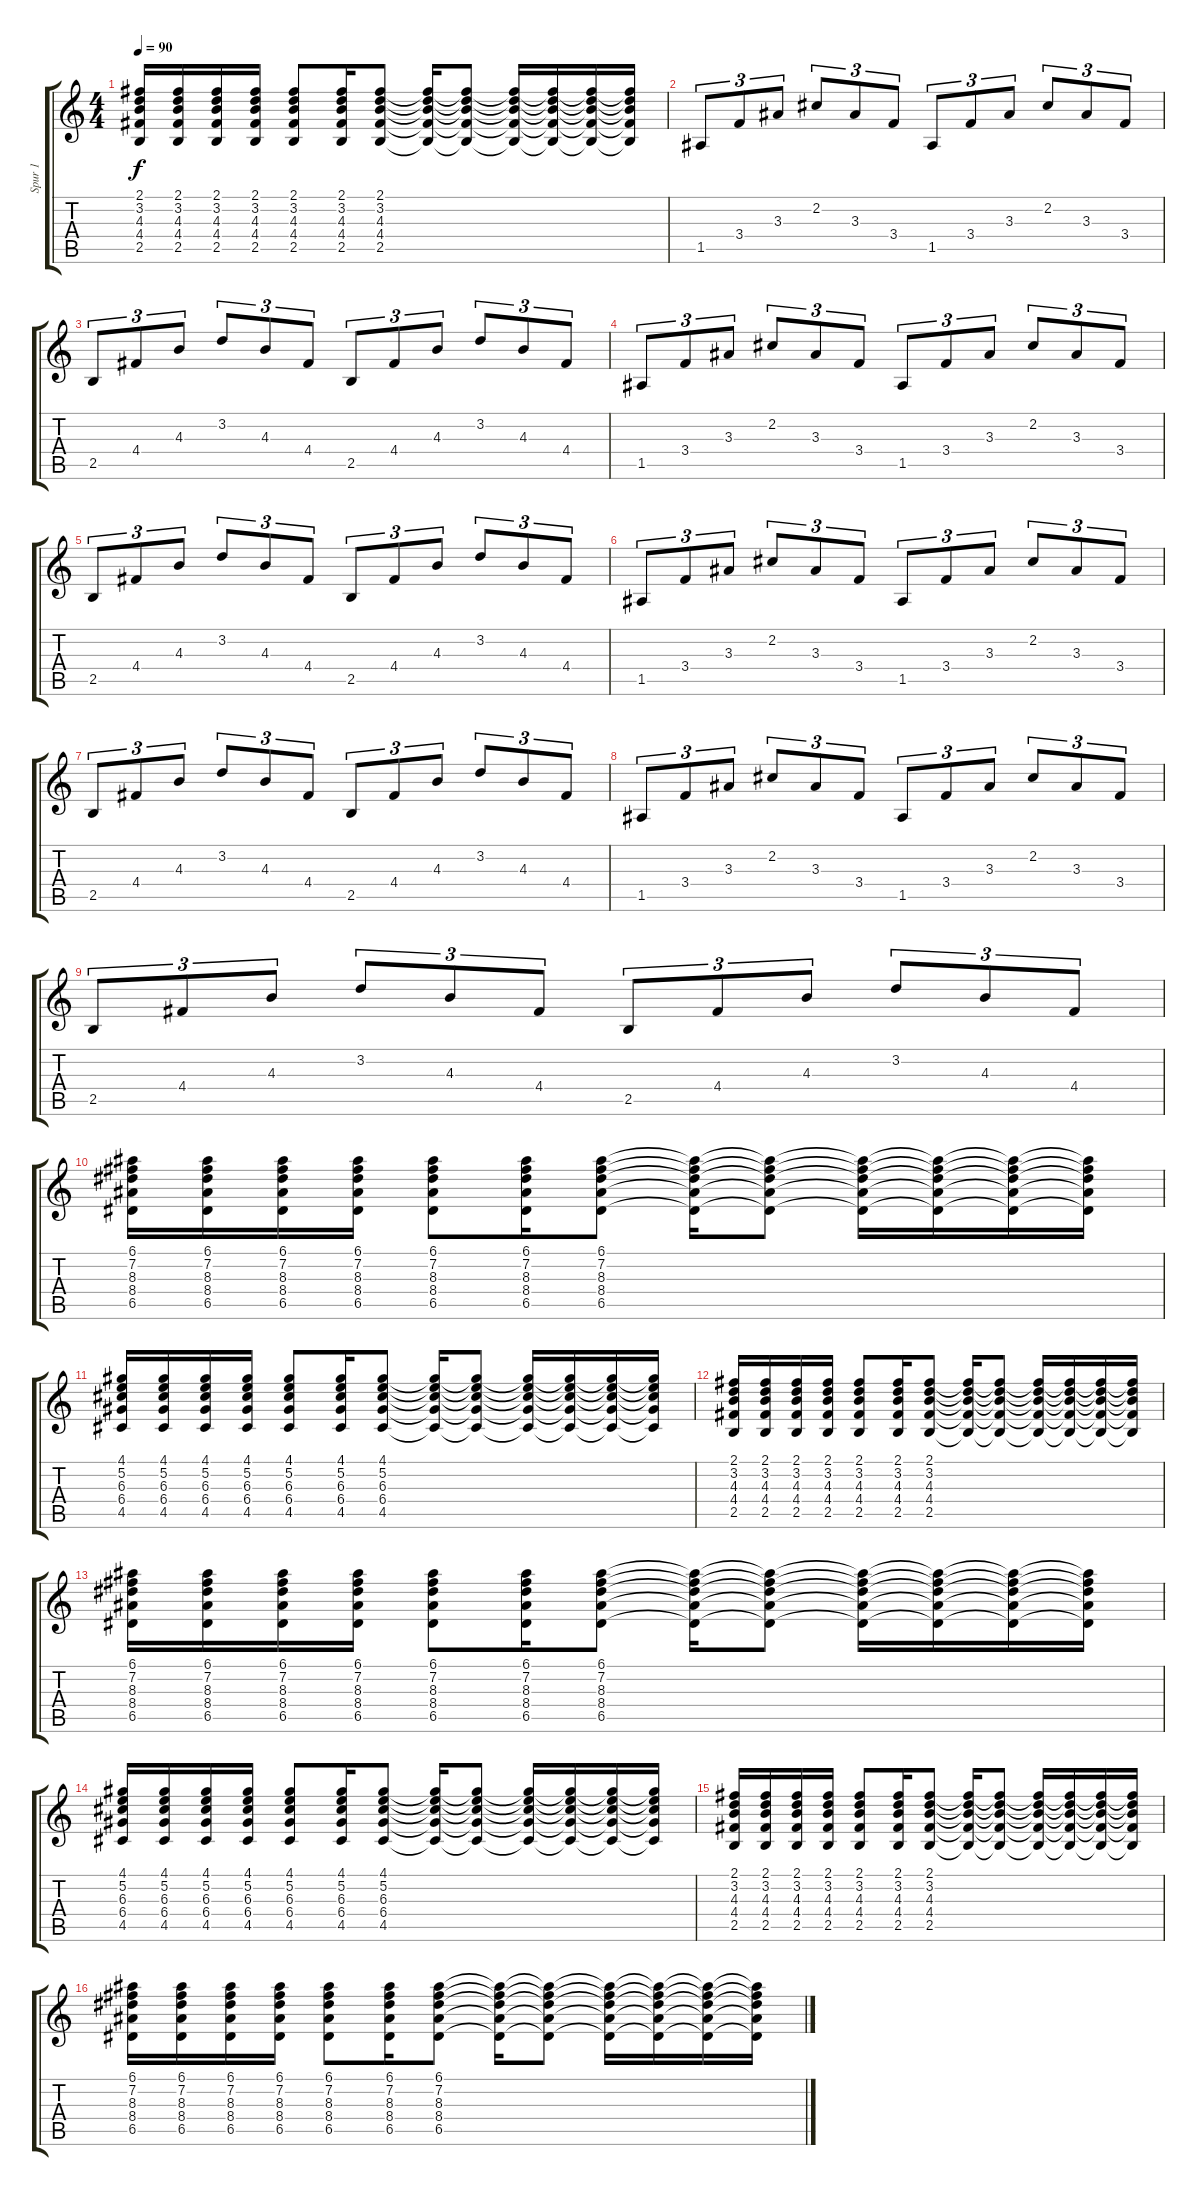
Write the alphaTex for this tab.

\track ("Spur 1" "Spur 1") {instrument acousticguitarnylon}
\staff {score tabs}
\tuning (E4 B3 G3 D3 A2 E2) {hide}
\ts (4 4)
\tempo 90
\clef g2
\ks c
(2.1 3.2 4.3 4.4 2.5).16{dy f} (2.1 3.2 4.3 4.4 2.5).16 (2.1 3.2 4.3 4.4 2.5).16 (2.1 3.2 4.3 4.4 2.5).16 (2.1 3.2 4.3 4.4 2.5).8 (2.1 3.2 4.3 4.4 2.5).16 (2.1 3.2 4.3 4.4 2.5).8 (2.1{t} 3.2{t} 4.3{t} 4.4{t} 2.5{t}).16 (2.1{t} 3.2{t} 4.3{t} 4.4{t} 2.5{t}).8 (2.1{t} 3.2{t} 4.3{t} 4.4{t} 2.5{t}).16 (2.1{t} 3.2{t} 4.3{t} 4.4{t} 2.5{t}).16 (2.1{t} 3.2{t} 4.3{t} 4.4{t} 2.5{t}).16 (2.1{t} 3.2{t} 4.3{t} 4.4{t} 2.5{t}).16 |
1.5.8{tu (3 2)} 3.4.8{tu (3 2)} 3.3.8{tu (3 2)} 2.2.8{tu (3 2)} 3.3.8{tu (3 2)} 3.4.8{tu (3 2)} 1.5.8{tu (3 2)} 3.4.8{tu (3 2)} 3.3.8{tu (3 2)} 2.2.8{tu (3 2)} 3.3.8{tu (3 2)} 3.4.8{tu (3 2)} |
2.5.8{tu (3 2)} 4.4.8{tu (3 2)} 4.3.8{tu (3 2)} 3.2.8{tu (3 2)} 4.3.8{tu (3 2)} 4.4.8{tu (3 2)} 2.5.8{tu (3 2)} 4.4.8{tu (3 2)} 4.3.8{tu (3 2)} 3.2.8{tu (3 2)} 4.3.8{tu (3 2)} 4.4.8{tu (3 2)} |
1.5.8{tu (3 2)} 3.4.8{tu (3 2)} 3.3.8{tu (3 2)} 2.2.8{tu (3 2)} 3.3.8{tu (3 2)} 3.4.8{tu (3 2)} 1.5.8{tu (3 2)} 3.4.8{tu (3 2)} 3.3.8{tu (3 2)} 2.2.8{tu (3 2)} 3.3.8{tu (3 2)} 3.4.8{tu (3 2)} |
2.5.8{tu (3 2)} 4.4.8{tu (3 2)} 4.3.8{tu (3 2)} 3.2.8{tu (3 2)} 4.3.8{tu (3 2)} 4.4.8{tu (3 2)} 2.5.8{tu (3 2)} 4.4.8{tu (3 2)} 4.3.8{tu (3 2)} 3.2.8{tu (3 2)} 4.3.8{tu (3 2)} 4.4.8{tu (3 2)} |
1.5.8{tu (3 2)} 3.4.8{tu (3 2)} 3.3.8{tu (3 2)} 2.2.8{tu (3 2)} 3.3.8{tu (3 2)} 3.4.8{tu (3 2)} 1.5.8{tu (3 2)} 3.4.8{tu (3 2)} 3.3.8{tu (3 2)} 2.2.8{tu (3 2)} 3.3.8{tu (3 2)} 3.4.8{tu (3 2)} |
2.5.8{tu (3 2)} 4.4.8{tu (3 2)} 4.3.8{tu (3 2)} 3.2.8{tu (3 2)} 4.3.8{tu (3 2)} 4.4.8{tu (3 2)} 2.5.8{tu (3 2)} 4.4.8{tu (3 2)} 4.3.8{tu (3 2)} 3.2.8{tu (3 2)} 4.3.8{tu (3 2)} 4.4.8{tu (3 2)} |
1.5.8{tu (3 2)} 3.4.8{tu (3 2)} 3.3.8{tu (3 2)} 2.2.8{tu (3 2)} 3.3.8{tu (3 2)} 3.4.8{tu (3 2)} 1.5.8{tu (3 2)} 3.4.8{tu (3 2)} 3.3.8{tu (3 2)} 2.2.8{tu (3 2)} 3.3.8{tu (3 2)} 3.4.8{tu (3 2)} |
2.5.8{tu (3 2)} 4.4.8{tu (3 2)} 4.3.8{tu (3 2)} 3.2.8{tu (3 2)} 4.3.8{tu (3 2)} 4.4.8{tu (3 2)} 2.5.8{tu (3 2)} 4.4.8{tu (3 2)} 4.3.8{tu (3 2)} 3.2.8{tu (3 2)} 4.3.8{tu (3 2)} 4.4.8{tu (3 2)} |
(6.1 7.2 8.3 8.4 6.5).16 (6.1 7.2 8.3 8.4 6.5).16 (6.1 7.2 8.3 8.4 6.5).16 (6.1 7.2 8.3 8.4 6.5).16 (6.1 7.2 8.3 8.4 6.5).8 (6.1 7.2 8.3 8.4 6.5).16 (6.1 7.2 8.3 8.4 6.5).8 (6.1{t} 7.2{t} 8.3{t} 8.4{t} 6.5{t}).16 (6.1{t} 7.2{t} 8.3{t} 8.4{t} 6.5{t}).8 (6.1{t} 7.2{t} 8.3{t} 8.4{t} 6.5{t}).16 (6.1{t} 7.2{t} 8.3{t} 8.4{t} 6.5{t}).16 (6.1{t} 7.2{t} 8.3{t} 8.4{t} 6.5{t}).16 (6.1{t} 7.2{t} 8.3{t} 8.4{t} 6.5{t}).16 |
(4.1 5.2 6.3 6.4 4.5).16 (4.1 5.2 6.3 6.4 4.5).16 (4.1 5.2 6.3 6.4 4.5).16 (4.1 5.2 6.3 6.4 4.5).16 (4.1 5.2 6.3 6.4 4.5).8 (4.1 5.2 6.3 6.4 4.5).16 (4.1 5.2 6.3 6.4 4.5).8 (4.1{t} 5.2{t} 6.3{t} 6.4{t} 4.5{t}).16 (4.1{t} 5.2{t} 6.3{t} 6.4{t} 4.5{t}).8 (4.1{t} 5.2{t} 6.3{t} 6.4{t} 4.5{t}).16 (4.1{t} 5.2{t} 6.3{t} 6.4{t} 4.5{t}).16 (4.1{t} 5.2{t} 6.3{t} 6.4{t} 4.5{t}).16 (4.1{t} 5.2{t} 6.3{t} 6.4{t} 4.5{t}).16 |
(2.1 3.2 4.3 4.4 2.5).16 (2.1 3.2 4.3 4.4 2.5).16 (2.1 3.2 4.3 4.4 2.5).16 (2.1 3.2 4.3 4.4 2.5).16 (2.1 3.2 4.3 4.4 2.5).8 (2.1 3.2 4.3 4.4 2.5).16 (2.1 3.2 4.3 4.4 2.5).8 (2.1{t} 3.2{t} 4.3{t} 4.4{t} 2.5{t}).16 (2.1{t} 3.2{t} 4.3{t} 4.4{t} 2.5{t}).8 (2.1{t} 3.2{t} 4.3{t} 4.4{t} 2.5{t}).16 (2.1{t} 3.2{t} 4.3{t} 4.4{t} 2.5{t}).16 (2.1{t} 3.2{t} 4.3{t} 4.4{t} 2.5{t}).16 (2.1{t} 3.2{t} 4.3{t} 4.4{t} 2.5{t}).16 |
(6.1 7.2 8.3 8.4 6.5).16 (6.1 7.2 8.3 8.4 6.5).16 (6.1 7.2 8.3 8.4 6.5).16 (6.1 7.2 8.3 8.4 6.5).16 (6.1 7.2 8.3 8.4 6.5).8 (6.1 7.2 8.3 8.4 6.5).16 (6.1 7.2 8.3 8.4 6.5).8 (6.1{t} 7.2{t} 8.3{t} 8.4{t} 6.5{t}).16 (6.1{t} 7.2{t} 8.3{t} 8.4{t} 6.5{t}).8 (6.1{t} 7.2{t} 8.3{t} 8.4{t} 6.5{t}).16 (6.1{t} 7.2{t} 8.3{t} 8.4{t} 6.5{t}).16 (6.1{t} 7.2{t} 8.3{t} 8.4{t} 6.5{t}).16 (6.1{t} 7.2{t} 8.3{t} 8.4{t} 6.5{t}).16 |
(4.1 5.2 6.3 6.4 4.5).16 (4.1 5.2 6.3 6.4 4.5).16 (4.1 5.2 6.3 6.4 4.5).16 (4.1 5.2 6.3 6.4 4.5).16 (4.1 5.2 6.3 6.4 4.5).8 (4.1 5.2 6.3 6.4 4.5).16 (4.1 5.2 6.3 6.4 4.5).8 (4.1{t} 5.2{t} 6.3{t} 6.4{t} 4.5{t}).16 (4.1{t} 5.2{t} 6.3{t} 6.4{t} 4.5{t}).8 (4.1{t} 5.2{t} 6.3{t} 6.4{t} 4.5{t}).16 (4.1{t} 5.2{t} 6.3{t} 6.4{t} 4.5{t}).16 (4.1{t} 5.2{t} 6.3{t} 6.4{t} 4.5{t}).16 (4.1{t} 5.2{t} 6.3{t} 6.4{t} 4.5{t}).16 |
(2.1 3.2 4.3 4.4 2.5).16 (2.1 3.2 4.3 4.4 2.5).16 (2.1 3.2 4.3 4.4 2.5).16 (2.1 3.2 4.3 4.4 2.5).16 (2.1 3.2 4.3 4.4 2.5).8 (2.1 3.2 4.3 4.4 2.5).16 (2.1 3.2 4.3 4.4 2.5).8 (2.1{t} 3.2{t} 4.3{t} 4.4{t} 2.5{t}).16 (2.1{t} 3.2{t} 4.3{t} 4.4{t} 2.5{t}).8 (2.1{t} 3.2{t} 4.3{t} 4.4{t} 2.5{t}).16 (2.1{t} 3.2{t} 4.3{t} 4.4{t} 2.5{t}).16 (2.1{t} 3.2{t} 4.3{t} 4.4{t} 2.5{t}).16 (2.1{t} 3.2{t} 4.3{t} 4.4{t} 2.5{t}).16 |
(6.1 7.2 8.3 8.4 6.5).16 (6.1 7.2 8.3 8.4 6.5).16 (6.1 7.2 8.3 8.4 6.5).16 (6.1 7.2 8.3 8.4 6.5).16 (6.1 7.2 8.3 8.4 6.5).8 (6.1 7.2 8.3 8.4 6.5).16 (6.1 7.2 8.3 8.4 6.5).8 (6.1{t} 7.2{t} 8.3{t} 8.4{t} 6.5{t}).16 (6.1{t} 7.2{t} 8.3{t} 8.4{t} 6.5{t}).8 (6.1{t} 7.2{t} 8.3{t} 8.4{t} 6.5{t}).16 (6.1{t} 7.2{t} 8.3{t} 8.4{t} 6.5{t}).16 (6.1{t} 7.2{t} 8.3{t} 8.4{t} 6.5{t}).16 (6.1{t} 7.2{t} 8.3{t} 8.4{t} 6.5{t}).16
